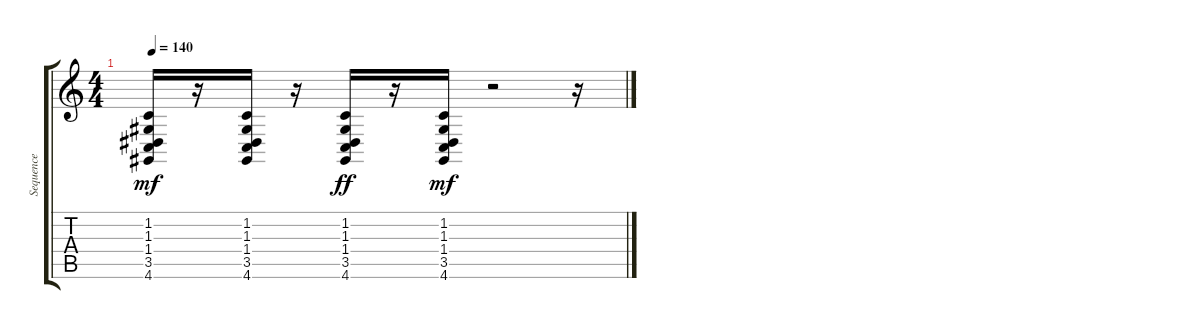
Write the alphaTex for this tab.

\track ("Sequence" "Sequence") {instrument stringensemble1}
\staff {score tabs}
\tuning (E4 B3 G3 D3 A2 E2) {hide}
\ts (4 4)
\tempo 140
\clef g2
\ks c
(1.2 1.3 1.4 3.5 4.6).16{dy mf} r.16 (1.2 1.3 1.4 3.5 4.6).16 r.16 (1.2 1.3 1.4 3.5 4.6).16{dy ff} r.16 (1.2 1.3 1.4 3.5 4.6).16{dy mf} r.2 r.16
